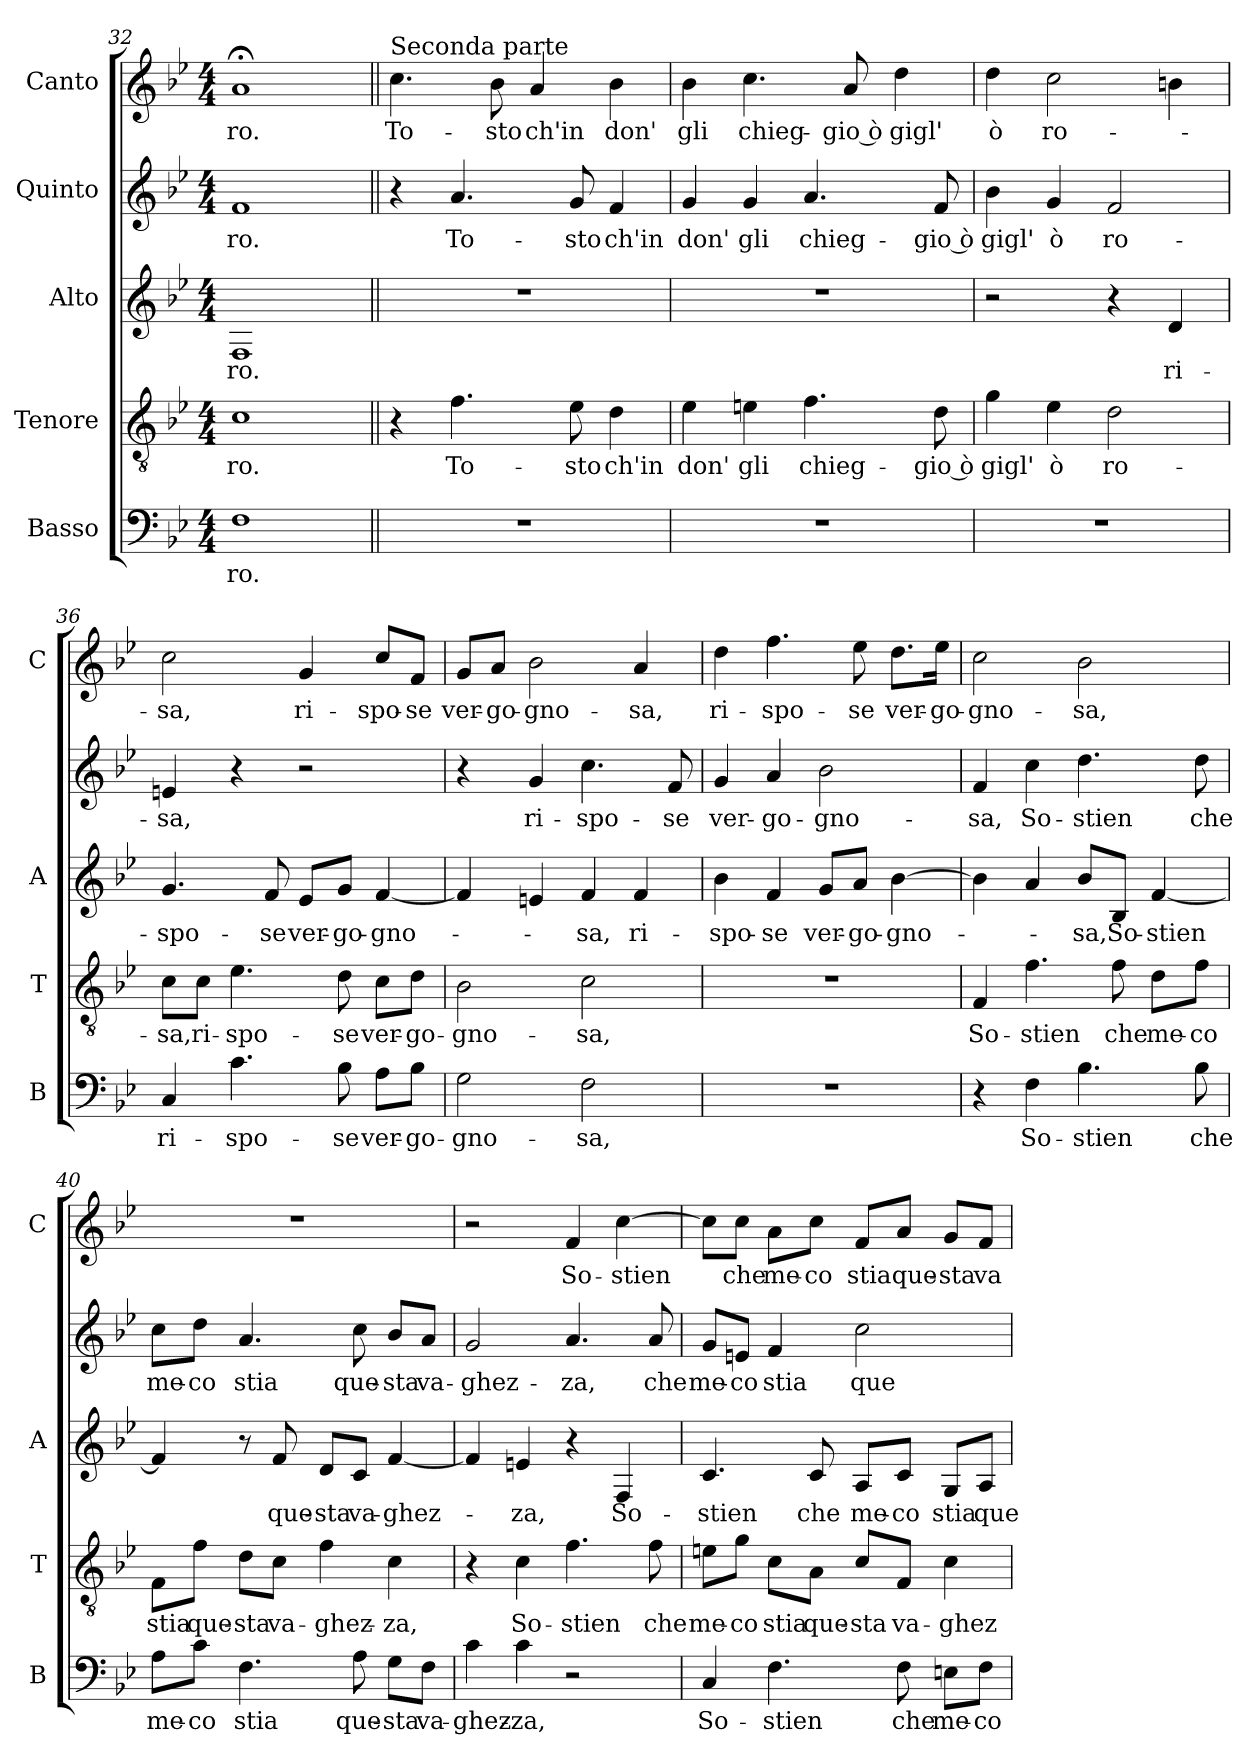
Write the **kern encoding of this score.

**kern	**text	**kern	**text	**kern	**text	**kern	**text	**kern	**text
*part5	*part5	*part4	*part4	*part3	*part3	*part2	*part2	*part1	*part1
*staff5	*staff5	*staff4	*staff4	*staff3	*staff3	*staff2	*staff2	*staff1	*staff1
*I"Basso	*	*I"Tenore	*	*I"Alto	*	*I"Quinto	*	*I"Canto	*
*I'B	*	*I'T	*	*I'A	*	*	*	*I'C	*
*clefF4	*	*clefGv2	*	*clefG2	*	*clefG2	*	*clefG2	*
*k[b-e-]	*	*k[b-e-]	*	*k[b-e-]	*	*k[b-e-]	*	*k[b-e-]	*
*B-:	*	*B-:	*	*B-:	*	*B-:	*	*B-:	*
*M4/4	*	*M4/4	*	*M4/4	*	*M4/4	*	*M4/4	*
=32	=32	=32	=32	=32	=32	=32	=32	=32	=32
!	!LO:LY:b	!	!LO:LY:b	!	!LO:LY:b	!	!LO:LY:b	!	!LO:LY:b
1F	-ro.	1c	-ro.	1F	-ro.	1f	-ro.	1a;<	-ro.
!!LO:LB:g=z
=33||	=33||	=33||	=33||	=33||	=33||	=33||	=33||	=33||	=33||
!	!	!	!	!	!	!	!	!LO:TX:a:t=Seconda parte	!
!	!	!	!	!	!	!	!	!	!LO:LY:b
1r	.	4r	.	1r	.	4r	.	4.cc\	To-
!	!	!	!LO:LY:b	!	!	!	!LO:LY:b	!	!
.	.	4.f\	To-	.	.	4.a/	To-	.	.
!	!	!	!	!	!	!	!	!	!LO:LY:b
.	.	.	.	.	.	.	.	8b-\	-sto
!	!	!	!	!	!	!	!	!	!LO:LY:b
.	.	.	.	.	.	.	.	4a/	ch'in
!	!	!	!LO:LY:b	!	!	!	!LO:LY:b	!	!
.	.	8e-\	-sto	.	.	8g/	-sto	.	.
!	!	!	!LO:LY:b	!	!	!	!LO:LY:b	!	!LO:LY:b
.	.	4d\	ch'in	.	.	4f/	ch'in	4b-\	don'
=34	=34	=34	=34	=34	=34	=34	=34	=34	=34
!	!	!	!LO:LY:b	!	!	!	!LO:LY:b	!	!LO:LY:b
1r	.	4e-\	don'	1r	.	4g/	don'	4b-\	gli
!	!	!	!LO:LY:b	!	!	!	!LO:LY:b	!	!LO:LY:b
.	.	4en\	gli	.	.	4g/	gli	4.cc\	chieg-
!	!	!	!LO:LY:b	!	!	!	!LO:LY:b	!	!
.	.	4.f\	chieg-	.	.	4.a/	chieg-	.	.
!	!	!	!	!	!	!	!	!	!LO:LY:b
.	.	.	.	.	.	.	.	8a/	-gio ò
!	!	!	!	!	!	!	!	!	!LO:LY:b
.	.	.	.	.	.	.	.	4dd\	gigl'
!	!	!	!LO:LY:b	!	!	!	!LO:LY:b	!	!
.	.	8d\	-gio ò	.	.	8f/	-gio ò	.	.
=35	=35	=35	=35	=35	=35	=35	=35	=35	=35
!	!	!	!LO:LY:b	!	!	!	!LO:LY:b	!	!LO:LY:b
1r	.	4g\	gigl'	2r	.	4b-\	gigl'	4dd\	ò
!	!	!	!LO:LY:b	!	!	!	!LO:LY:b	!	!LO:LY:b
.	.	4e-\	ò	.	.	4g/	ò	2cc\	ro-
!	!	!	!LO:LY:b	!	!	!	!LO:LY:b	!	!
.	.	2d\	ro-	4r	.	2f/	ro-	.	.
!	!	!	!	!	!LO:LY:b	!	!	!	!
.	.	.	.	4d/	ri-	.	.	4bn\	.
=36	=36	=36	=36	=36	=36	=36	=36	=36	=36
!	!LO:LY:b	!	!LO:LY:b	!	!LO:LY:b	!	!LO:LY:b	!	!LO:LY:b
4C/	ri-	8c\L	-sa,	4.g/	-spo-	4en/	-sa,	2cc\	-sa,
!	!	!	!LO:LY:b	!	!	!	!	!	!
.	.	8c\J	ri-	.	.	.	.	.	.
!	!LO:LY:b	!	!LO:LY:b	!	!	!	!	!	!
4.c\	-spo-	4.e-\	-spo-	.	.	4r	.	.	.
!	!	!	!	!	!LO:LY:b	!	!	!	!
.	.	.	.	8f/	-se	.	.	.	.
!	!	!	!	!	!LO:LY:b	!	!	!	!LO:LY:b
.	.	.	.	8e-/L	ver-	2r	.	4g/	ri-
!	!LO:LY:b	!	!LO:LY:b	!	!LO:LY:b	!	!	!	!
8B-\	-se	8d\	-se	8g/J	-go-	.	.	.	.
!	!LO:LY:b	!	!LO:LY:b	!	!LO:LY:b	!	!	!	!LO:LY:b
8A\L	ver-	8c\L	ver-	[4f/	-gno-	.	.	8cc/L	-spo-
!	!LO:LY:b	!	!LO:LY:b	!	!	!	!	!	!LO:LY:b
8B-\J	-go-	8d\J	-go-	.	.	.	.	8f/J	-se
=37	=37	=37	=37	=37	=37	=37	=37	=37	=37
!	!LO:LY:b	!	!LO:LY:b	!	!	!	!	!	!LO:LY:b
2G\	-gno-	2B-\	-gno-	4f/]	.	4r	.	8g/L	ver-
!	!	!	!	!	!	!	!	!	!LO:LY:b
.	.	.	.	.	.	.	.	8a/J	-go-
!	!	!	!	!	!	!	!LO:LY:b	!	!LO:LY:b
.	.	.	.	4en/	.	4g/	ri-	2b-\	-gno-
!	!LO:LY:b	!	!LO:LY:b	!	!LO:LY:b	!	!LO:LY:b	!	!
2F\	-sa,	2c\	-sa,	4f/	-sa,	4.cc\	-spo-	.	.
!	!	!	!	!	!LO:LY:b	!	!	!	!LO:LY:b
.	.	.	.	4f/	ri-	.	.	4a/	-sa,
!	!	!	!	!	!	!	!LO:LY:b	!	!
.	.	.	.	.	.	8f/	-se	.	.
!!LO:PB:g=z
=38	=38	=38	=38	=38	=38	=38	=38	=38	=38
!	!	!	!	!	!LO:LY:b	!	!LO:LY:b	!	!LO:LY:b
1r	.	1r	.	4b-\	-spo-	4g/	ver-	4dd\	ri-
!	!	!	!	!	!LO:LY:b	!	!LO:LY:b	!	!LO:LY:b
.	.	.	.	4f/	-se	4a/	-go-	4.ff\	-spo-
!	!	!	!	!	!LO:LY:b	!	!LO:LY:b	!	!
.	.	.	.	8g/L	ver-	2b-\	-gno-	.	.
!	!	!	!	!	!LO:LY:b	!	!	!	!LO:LY:b
.	.	.	.	8a/J	-go-	.	.	8ee-\	-se
!	!	!	!	!	!LO:LY:b	!	!	!	!LO:LY:b
.	.	.	.	[4b-\	-gno-	.	.	8.dd\L	ver-
!	!	!	!	!	!	!	!	!	!LO:LY:b
.	.	.	.	.	.	.	.	16ee-\Jk	-go-
=39	=39	=39	=39	=39	=39	=39	=39	=39	=39
!	!	!	!LO:LY:b	!	!	!	!LO:LY:b	!	!LO:LY:b
4r	.	4F/	So-	4b-\]	.	4f/	-sa,	2cc\	-gno-
!	!LO:LY:b	!	!LO:LY:b	!	!	!	!LO:LY:b	!	!
4F\	So-	4.f\	-stien	4a/	.	4cc\	So-	.	.
!	!LO:LY:b	!	!	!	!LO:LY:b	!	!LO:LY:b	!	!LO:LY:b
4.B-\	-stien	.	.	8b-/L	-sa,	4.dd\	-stien	2b-\	-sa,
!	!	!	!LO:LY:b	!	!LO:LY:b	!	!	!	!
.	.	8f\	che	8B-/J	So-	.	.	.	.
!	!	!	!LO:LY:b	!	!LO:LY:b	!	!	!	!
.	.	8d\L	me-	[4f/	-stien	.	.	.	.
!	!LO:LY:b	!	!LO:LY:b	!	!	!	!LO:LY:b	!	!
8B-\	che	8f\J	-co	.	.	8dd\	che	.	.
=40	=40	=40	=40	=40	=40	=40	=40	=40	=40
!	!LO:LY:b	!	!LO:LY:b	!	!	!	!LO:LY:b	!	!
8A\L	me-	8F\L	stia	4f/]	.	8cc\L	me-	1r	.
!	!LO:LY:b	!	!LO:LY:b	!	!	!	!LO:LY:b	!	!
8c\J	-co	8f\J	que-	.	.	8dd\J	-co	.	.
!	!LO:LY:b	!	!LO:LY:b	!	!	!	!LO:LY:b	!	!
4.F\	stia	8d\L	-sta	8r	.	4.a/	stia	.	.
!	!	!	!LO:LY:b	!	!LO:LY:b	!	!	!	!
.	.	8c\J	va-	8f/	que-	.	.	.	.
!	!	!	!LO:LY:b	!	!LO:LY:b	!	!	!	!
.	.	4f\	-ghez-	8d/L	-sta	.	.	.	.
!	!LO:LY:b	!	!	!	!LO:LY:b	!	!LO:LY:b	!	!
8A\	que-	.	.	8c/J	va-	8cc\	que-	.	.
!	!LO:LY:b	!	!LO:LY:b	!	!LO:LY:b	!	!LO:LY:b	!	!
8G\L	-sta	4c\	-za,	[4f/	-ghez-	8b-/L	-sta	.	.
!	!LO:LY:b	!	!	!	!	!	!LO:LY:b	!	!
8F\J	va-	.	.	.	.	8a/J	va-	.	.
=41	=41	=41	=41	=41	=41	=41	=41	=41	=41
!	!LO:LY:b	!	!	!	!	!	!LO:LY:b	!	!
4c\	-ghez-	4r	.	4f/]	.	2g/	-ghez-	2r	.
!	!LO:LY:b	!	!LO:LY:b	!	!LO:LY:b	!	!	!	!
4c\	-za,	4c\	So-	4en/	-za,	.	.	.	.
!	!	!	!LO:LY:b	!	!	!	!LO:LY:b	!	!LO:LY:b
2r	.	4.f\	-stien	4r	.	4.a/	-za,	4f/	So-
!	!	!	!	!	!LO:LY:b	!	!	!	!LO:LY:b
.	.	.	.	4F/	So-	.	.	[4cc\	-stien
!	!	!	!LO:LY:b	!	!	!	!LO:LY:b	!	!
.	.	8f\	che	.	.	8a/	che	.	.
!!LO:LB:g=z
=42	=42	=42	=42	=42	=42	=42	=42	=42	=42
!	!LO:LY:b	!	!LO:LY:b	!	!LO:LY:b	!	!LO:LY:b	!	!
4C/	So-	8en\L	me-	4.c/	-stien	8g/L	me-	8cc\L]	.
!	!	!	!LO:LY:b	!	!	!	!LO:LY:b	!	!LO:LY:b
.	.	8g\J	-co	.	.	8en/J	-co	8cc\J	che
!	!LO:LY:b	!	!LO:LY:b	!	!	!	!LO:LY:b	!	!LO:LY:b
4.F\	-stien	8c\L	stia	.	.	4f/	stia	8a\L	me-
!	!	!	!LO:LY:b	!	!LO:LY:b	!	!	!	!LO:LY:b
.	.	8A\J	que-	8c/	che	.	.	8cc\J	-co
!	!	!	!LO:LY:b	!	!LO:LY:b	!	!LO:LY:b	!	!LO:LY:b
.	.	8c/L	-sta	8A/L	me-	2cc\	que-	8f/L	stia
!	!LO:LY:b	!	!LO:LY:b	!	!LO:LY:b	!	!	!	!LO:LY:b
8F\	che	8F/J	va-	8c/J	-co	.	.	8a/J	que-
!	!LO:LY:b	!	!LO:LY:b	!	!LO:LY:b	!	!	!	!LO:LY:b
8En\L	me-	4c\	-ghez-	8G/L	stia	.	.	8g/L	-sta
!	!LO:LY:b	!	!	!	!LO:LY:b	!	!	!	!LO:LY:b
8F\J	-co	.	.	8A/J	que-	.	.	8f/J	va-
=	=	=	=	=	=	=	=	=	=
*-	*-	*-	*-	*-	*-	*-	*-	*-	*-
